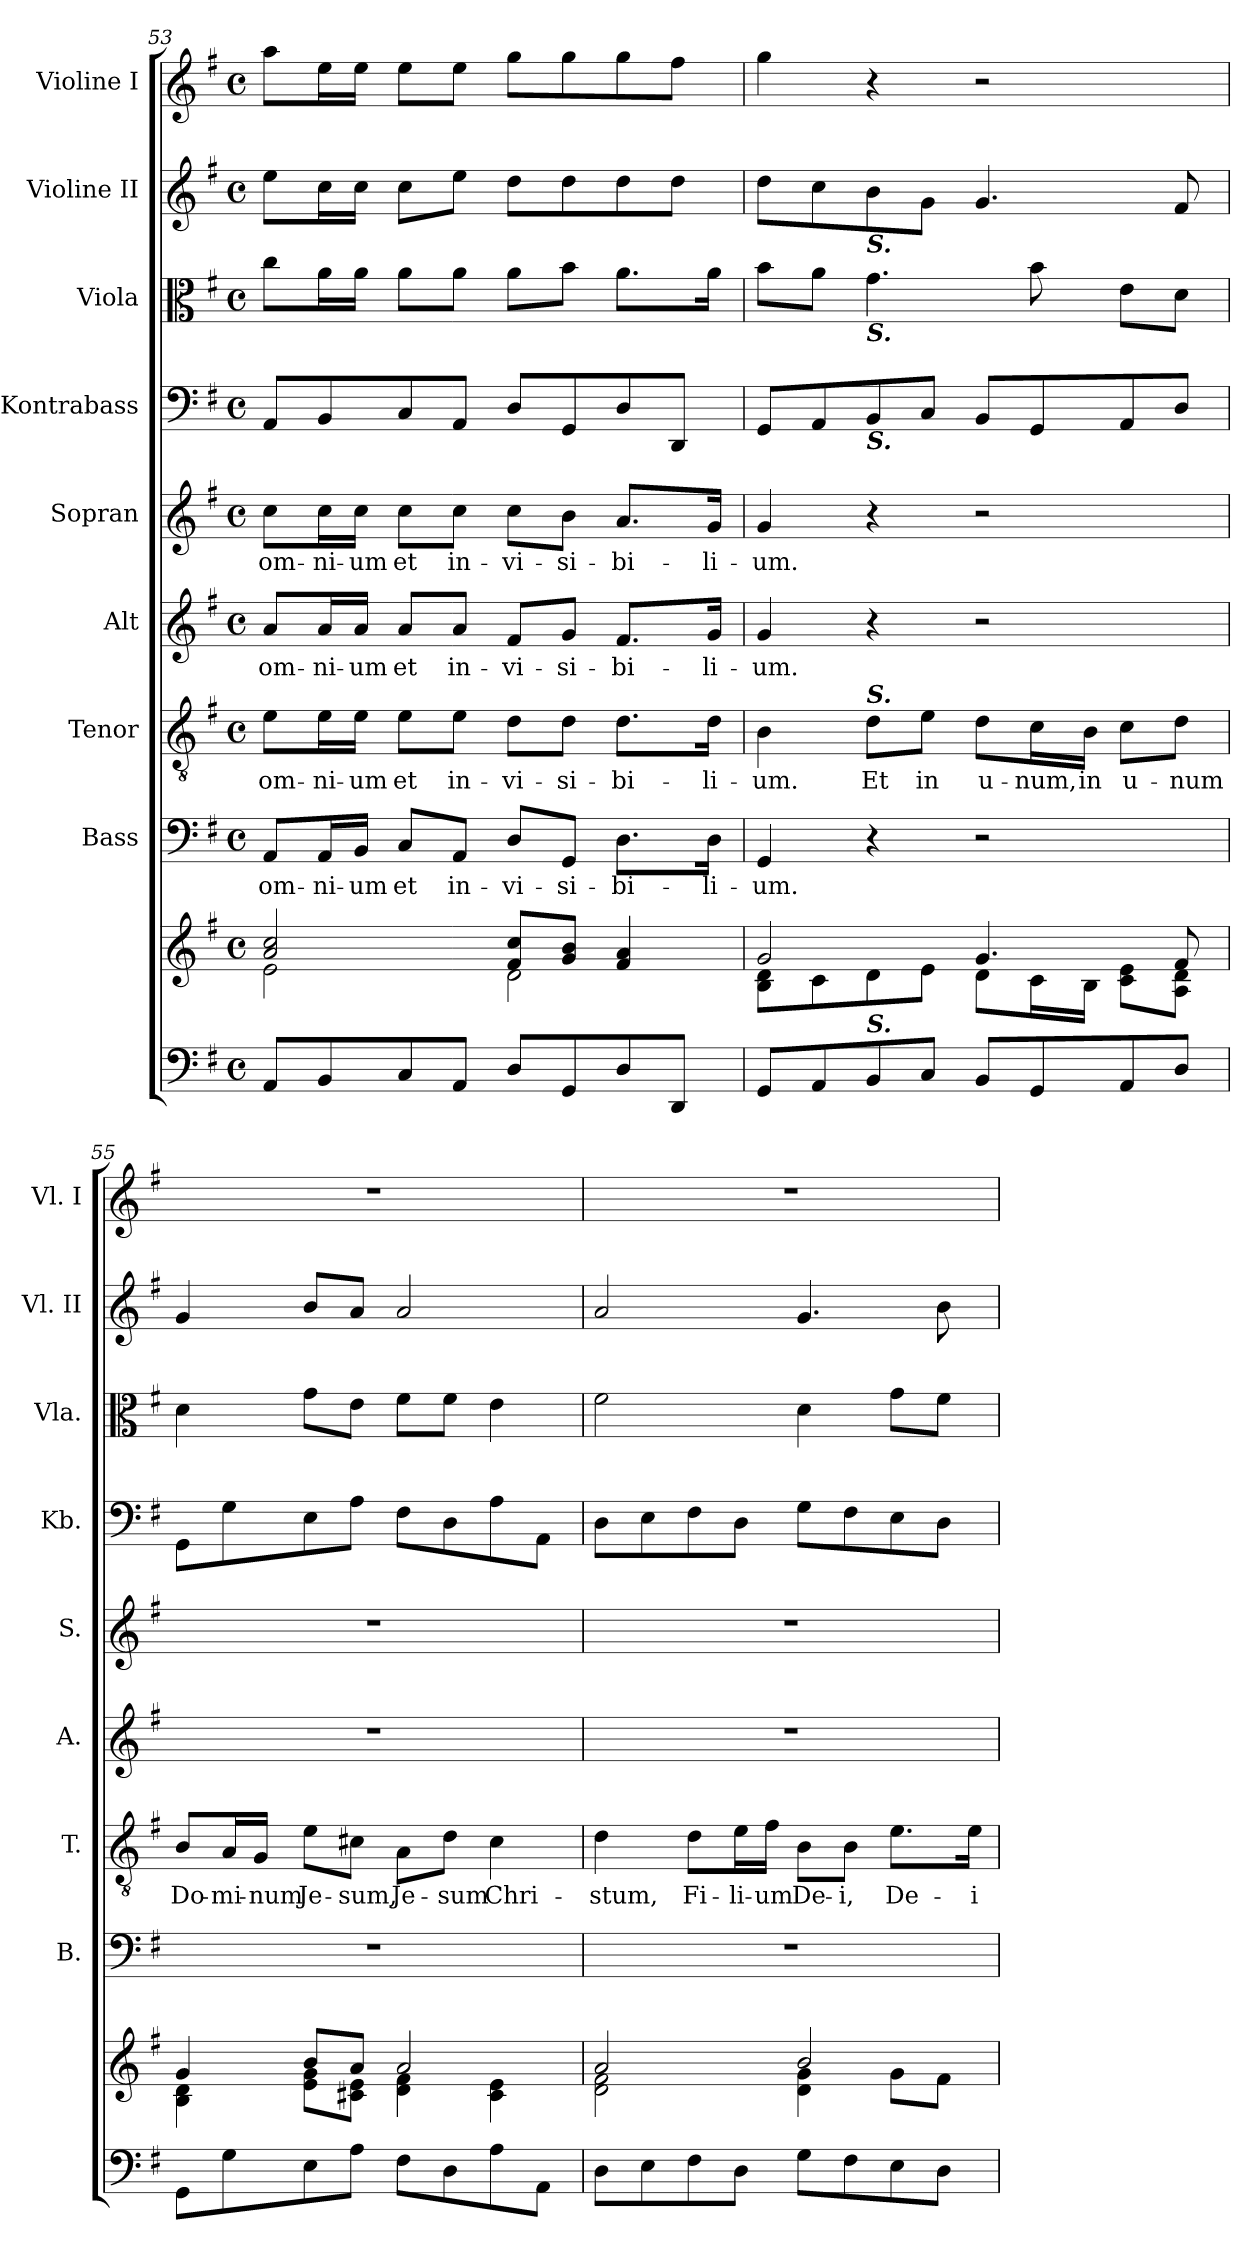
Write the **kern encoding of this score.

**kern	**kern	**kern	**text	**kern	**text	**kern	**text	**kern	**text	**kern	**kern	**kern	**kern
*part9	*part9	*part8	*part8	*part7	*part7	*part6	*part6	*part5	*part5	*part4	*part3	*part2	*part1
*staff10	*staff9	*staff8	*staff8	*staff7	*staff7	*staff6	*staff6	*staff5	*staff5	*staff4	*staff3	*staff2	*staff1
*	*	*I"Bass	*	*I"Tenor	*	*I"Alt	*	*I"Sopran	*	*I"Kontrabass	*I"Viola	*I"Violine II	*I"Violine I
*	*	*I'B.	*	*I'T.	*	*I'A.	*	*I'S.	*	*I'Kb.	*I'Vla.	*I'Vl. II	*I'Vl. I
!!LO:PB:g=z
*clefF4	*clefG2	*clefF4	*	*clefGv2	*	*clefG2	*	*clefG2	*	*clefF4	*clefC3	*clefG2	*clefG2
*	*	*	*	*	*	*	*	*	*	*ITrd7c12	*	*	*
*k[f#]	*k[f#]	*k[f#]	*	*k[f#]	*	*k[f#]	*	*k[f#]	*	*k[f#]	*k[f#]	*k[f#]	*k[f#]
*G:	*G:	*G:	*	*G:	*	*G:	*	*G:	*	*G:	*G:	*G:	*G:
*M4/4	*M4/4	*M4/4	*	*M4/4	*	*M4/4	*	*M4/4	*	*M4/4	*M4/4	*M4/4	*M4/4
*met(c)	*met(c)	*met(c)	*	*met(c)	*	*met(c)	*	*met(c)	*	*met(c)	*met(c)	*met(c)	*met(c)
=53	=53	=53	=53	=53	=53	=53	=53	=53	=53	=53	=53	=53	=53
*	*^	*	*	*	*	*	*	*	*	*	*	*	*
!	!	!	!	!LO:LY:b	!	!LO:LY:b	!	!LO:LY:b	!	!LO:LY:b	!	!	!	!
8AA/L	2a/ 2cc/	2e\	8AA/L	om-	8e\L	om-	8a/L	om-	8cc\L	om-	8AAA/L	8cc\L	8ee\L	8aa\L
!	!	!	!	!LO:LY:b	!	!LO:LY:b	!	!LO:LY:b	!	!LO:LY:b	!	!	!	!
8BB/	.	.	16AA/L	-ni-	16e\L	-ni-	16a/L	-ni-	16cc\L	-ni-	8BBB/	16a\L	16cc\L	16ee\L
!	!	!	!	!LO:LY:b	!	!LO:LY:b	!	!LO:LY:b	!	!LO:LY:b	!	!	!	!
.	.	.	16BB/JJ	-um	16e\JJ	-um	16a/JJ	-um	16cc\JJ	-um	.	16a\JJ	16cc\JJ	16ee\JJ
!	!	!	!	!LO:LY:b	!	!LO:LY:b	!	!LO:LY:b	!	!LO:LY:b	!	!	!	!
8C/	.	.	8C/L	et	8e\L	et	8a/L	et	8cc\L	et	8CC/	8a\L	8cc\L	8ee\L
!	!	!	!	!LO:LY:b	!	!LO:LY:b	!	!LO:LY:b	!	!LO:LY:b	!	!	!	!
8AA/J	.	.	8AA/J	in-	8e\J	in-	8a/J	in-	8cc\J	in-	8AAA/J	8a\J	8ee\J	8ee\J
!	!	!	!	!LO:LY:b	!	!LO:LY:b	!	!LO:LY:b	!	!LO:LY:b	!	!	!	!
8D/L	8f#/ 8cc/L	2d\	8D/L	-vi-	8d\L	-vi-	8f#/L	-vi-	8cc\L	-vi-	8DD/L	8a\L	8dd\L	8gg\L
!	!	!	!	!LO:LY:b	!	!LO:LY:b	!	!LO:LY:b	!	!LO:LY:b	!	!	!	!
8GG/	8g/ 8b/J	.	8GG/J	-si-	8d\J	-si-	8g/J	-si-	8b\J	-si-	8GGG/	8b\J	8dd\	8gg\
!	!	!	!	!LO:LY:b	!	!LO:LY:b	!	!LO:LY:b	!	!LO:LY:b	!	!	!	!
8D/	4f#/ 4a/	.	8.D\L	-bi-	8.d\L	-bi-	8.f#/L	-bi-	8.a/L	-bi-	8DD/	8.a\L	8dd\	8gg\
8DD/J	.	.	.	.	.	.	.	.	.	.	8DDD/J	.	8dd\J	8ff#\J
!	!	!	!	!LO:LY:b	!	!LO:LY:b	!	!LO:LY:b	!	!LO:LY:b	!	!	!	!
.	.	.	16D\Jk	-li-	16d\Jk	-li-	16g/Jk	-li-	16g/Jk	-li-	.	16a\Jk	.	.
=54	=54	=54	=54	=54	=54	=54	=54	=54	=54	=54	=54	=54	=54	=54
!	!	!	!	!LO:LY:b	!	!LO:LY:b	!	!LO:LY:b	!	!LO:LY:b	!	!	!	!
8GG/L	2g/	8B\ 8d\L	4GG/	-um.	4B\	-um.	4g/	-um.	4g/	-um.	8GGG/L	8b\L	8dd\L	4gg\
8AA/	.	8c\	.	.	.	.	.	.	.	.	8AAA/	8a\J	8cc\	.
!	!	!	!	!	!	!	!	!	!	!	!	!	!LO:TX:b:Bi:t=S.	!
!	!	!	!	!	!	!	!	!	!	!	!	!LO:TX:b:Bi:t=S.	!	!
!	!	!	!	!	!	!	!	!	!	!	!LO:TX:b:Bi:t=S.	!	!	!
!	!	!	!	!	!LO:TX:a:Bi:t=S.	!	!	!	!	!	!	!	!	!
!LO:TX:a:Bi:t=S.	!	!	!	!	!	!	!	!	!	!	!	!	!	!
!	!	!	!	!	!	!LO:LY:b	!	!	!	!	!	!	!	!
8BB/	.	8d\	4r	.	8d\L	Et	4r	.	4r	.	8BBB/	4.g\	8b\	4r
!	!	!	!	!	!	!LO:LY:b	!	!	!	!	!	!	!	!
8C/J	.	8e\J	.	.	8e\J	in	.	.	.	.	8CC/J	.	8g\J	.
!	!	!	!	!	!	!LO:LY:b	!	!	!	!	!	!	!	!
8BB/L	4.g/	8d\L	2r	.	8d\L	u-	2r	.	2r	.	8BBB/L	.	4.g/	2r
!	!	!	!	!	!	!LO:LY:b	!	!	!	!	!	!	!	!
8GG/	.	16c\L	.	.	16c\L	-num,	.	.	.	.	8GGG/	8b\	.	.
!	!	!	!	!	!	!LO:LY:b	!	!	!	!	!	!	!	!
.	.	16B\JJ	.	.	16B\JJ	in	.	.	.	.	.	.	.	.
!	!	!	!	!	!	!LO:LY:b	!	!	!	!	!	!	!	!
8AA/	.	8c\ 8e\L	.	.	8c\L	u-	.	.	.	.	8AAA/	8e\L	.	.
!	!	!	!	!	!	!LO:LY:b	!	!	!	!	!	!	!	!
8D/J	8f#/	8A\ 8d\J	.	.	8d\J	-num	.	.	.	.	8DD/J	8d\J	8f#/	.
=55	=55	=55	=55	=55	=55	=55	=55	=55	=55	=55	=55	=55	=55	=55
!	!	!	!	!	!	!LO:LY:b	!	!	!	!	!	!	!	!
8GG\L	4g/	4B\ 4d\	1r	.	8B/L	Do-	1r	.	1r	.	8GGG\L	4d\	4g/	1r
!	!	!	!	!	!	!LO:LY:b	!	!	!	!	!	!	!	!
8G\	.	.	.	.	16A/L	-mi-	.	.	.	.	8GG\	.	.	.
!	!	!	!	!	!	!LO:LY:b	!	!	!	!	!	!	!	!
.	.	.	.	.	16G/JJ	-num	.	.	.	.	.	.	.	.
!	!	!	!	!	!	!LO:LY:b	!	!	!	!	!	!	!	!
8E\	8b/L	8e\ 8g\L	.	.	8e\L	Je-	.	.	.	.	8EE\	8g\L	8b/L	.
!	!	!	!	!	!	!LO:LY:b	!	!	!	!	!	!	!	!
8A\J	8a/J	8c#X\ 8e\J	.	.	8c#X\J	-sum,	.	.	.	.	8AA\J	8e\J	8a/J	.
!	!	!	!	!	!	!LO:LY:b	!	!	!	!	!	!	!	!
8F#\L	2a/	4d\ 4f#\	.	.	8A\L	Je-	.	.	.	.	8FF#\L	8f#\L	2a/	.
!	!	!	!	!	!	!LO:LY:b	!	!	!	!	!	!	!	!
8D\	.	.	.	.	8d\J	-sum	.	.	.	.	8DD\	8f#\J	.	.
!	!	!	!	!	!	!LO:LY:b	!	!	!	!	!	!	!	!
8A\	.	4c#\ 4e\	.	.	4c#\	Chri-	.	.	.	.	8AA\	4e\	.	.
8AA\J	.	.	.	.	.	.	.	.	.	.	8AAA\J	.	.	.
!!LO:PB:g=z
=56	=56	=56	=56	=56	=56	=56	=56	=56	=56	=56	=56	=56	=56	=56
!	!	!	!	!	!	!LO:LY:b	!	!	!	!	!	!	!	!
8D\L	2a/	2d\ 2f#\	1r	.	4d\	-stum,	1r	.	1r	.	8DD\L	2f#\	2a/	1r
8E\	.	.	.	.	.	.	.	.	.	.	8EE\	.	.	.
!	!	!	!	!	!	!LO:LY:b	!	!	!	!	!	!	!	!
8F#\	.	.	.	.	8d\L	Fi-	.	.	.	.	8FF#\	.	.	.
!	!	!	!	!	!	!LO:LY:b	!	!	!	!	!	!	!	!
8D\J	.	.	.	.	16e\L	-li-	.	.	.	.	8DD\J	.	.	.
!	!	!	!	!	!	!LO:LY:b	!	!	!	!	!	!	!	!
.	.	.	.	.	16f#\JJ	-um	.	.	.	.	.	.	.	.
!	!	!	!	!	!	!LO:LY:b	!	!	!	!	!	!	!	!
8G\L	2b/	4d\ 4g\	.	.	8B\L	De-	.	.	.	.	8GG\L	4d\	4.g/	.
!	!	!	!	!	!	!LO:LY:b	!	!	!	!	!	!	!	!
8F#\	.	.	.	.	8B\J	-i,	.	.	.	.	8FF#\	.	.	.
!	!	!	!	!	!	!LO:LY:b	!	!	!	!	!	!	!	!
8E\	.	8g\L	.	.	8.e\L	De-	.	.	.	.	8EE\	8g\L	.	.
8D\J	.	8f#\J	.	.	.	.	.	.	.	.	8DD\J	8f#\J	8b\	.
!	!	!	!	!	!	!LO:LY:b	!	!	!	!	!	!	!	!
.	.	.	.	.	16e\Jk	-i	.	.	.	.	.	.	.	.
*	*v	*v	*	*	*	*	*	*	*	*	*	*	*	*
=	=	=	=	=	=	=	=	=	=	=	=	=	=
*-	*-	*-	*-	*-	*-	*-	*-	*-	*-	*-	*-	*-	*-
